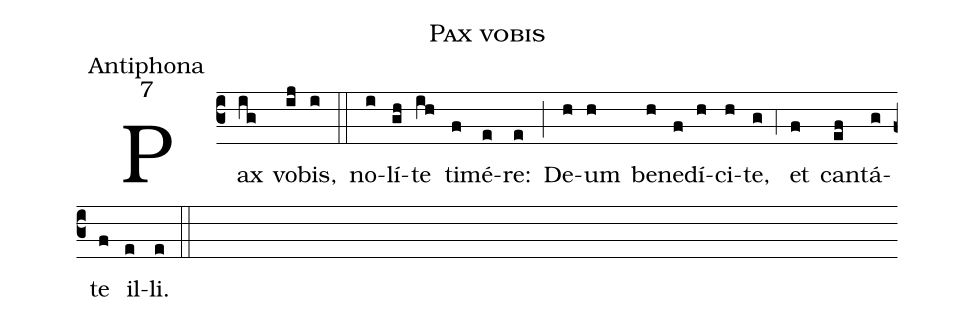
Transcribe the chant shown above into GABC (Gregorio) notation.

name:Pax vobis;
office-part:Antiphona;
mode:7;
%%
(c3) Pax(ig) vo(ij)bis,(i) (::) no(i)lí(gh)te(ih) ti(f)mé(e)re:(e) (;) De(h)um(h) be(h)ne(f)dí(h)ci(h)te,(g) (;4) et(f) can(ef)tá(g)te(f) il(e)li.(e) (::)
